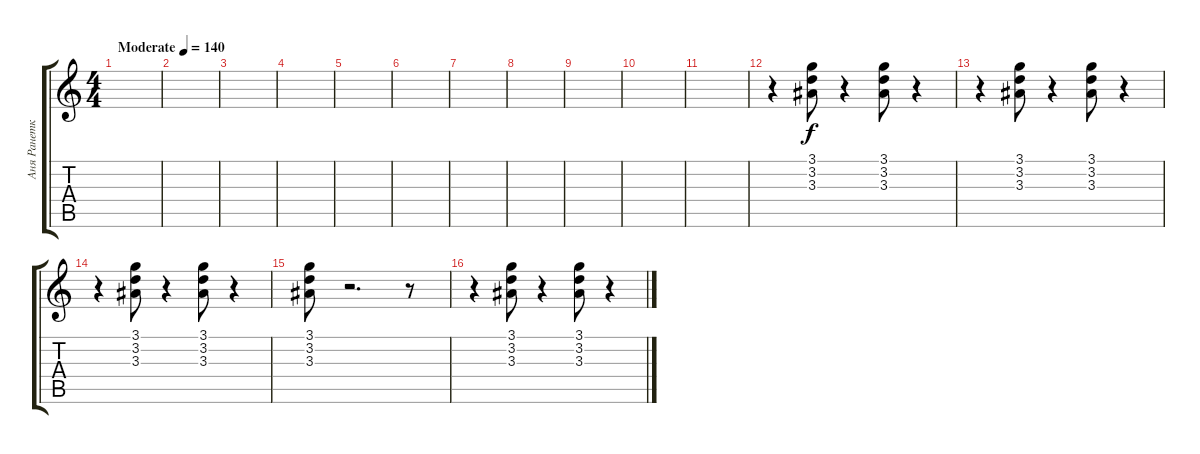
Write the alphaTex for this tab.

\track ("Аня Ранетка" "Аня Ранетк") {instrument distortionguitar}
\staff {score tabs}
\tuning (E4 B3 G3 D3 A2 E2) {hide}
\ts (4 4)
\tempo (140 "Moderate")
\clef g2
\ks c
|
|
|
|
|
|
|
|
|
|
|
r.4 (3.1 3.2 3.3).8 r.4 (3.1 3.2 3.3).8 r.4 |
r.4 (3.1 3.2 3.3).8 r.4 (3.1 3.2 3.3).8 r.4 |
r.4 (3.1 3.2 3.3).8 r.4 (3.1 3.2 3.3).8 r.4 |
(3.1 3.2 3.3).8 r.2{d} r.8 |
r.4 (3.1 3.2 3.3).8 r.4 (3.1 3.2 3.3).8 r.4
